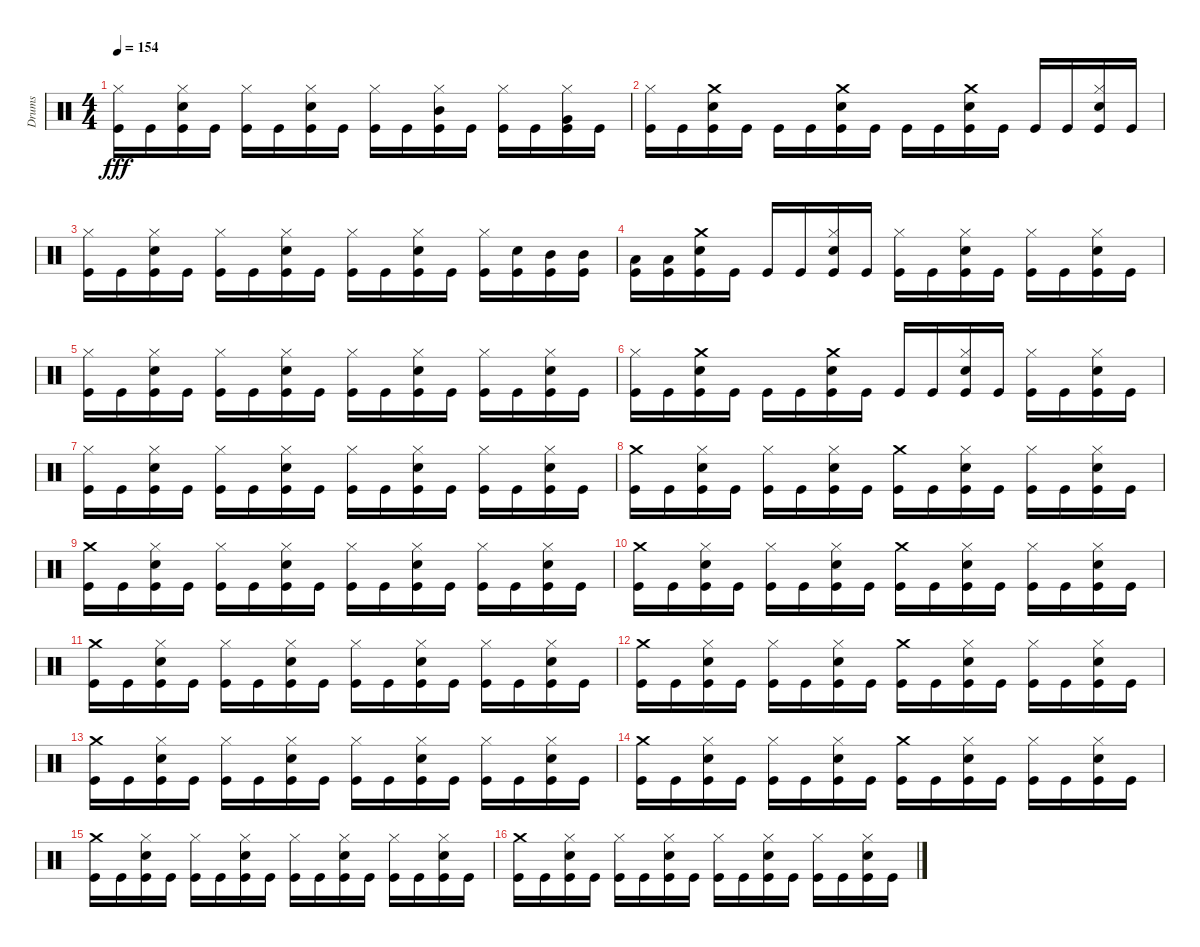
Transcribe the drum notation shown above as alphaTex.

\track ("Drums" "Drums") {instrument percussion}
\staff {score}
\articulation defaults
\ts (4 4)
\tempo 154
\clef neutral
\ks c
("Kick (hit)" "Hi-Hat (closed)").16{dy fff} "Kick (hit)".16 ("Kick (hit)" "Snare (hit) 2" "Hi-Hat (closed)").16 "Kick (hit)".16 ("Kick (hit)" "Hi-Hat (closed)").16 "Kick (hit)".16 ("Kick (hit)" "Snare (hit) 2" "Hi-Hat (closed)").16 "Kick (hit)".16 ("Kick (hit)" "Hi-Hat (closed)").16 "Kick (hit)".16 ("Mid Tom (hit)" "Kick (hit)" "Hi-Hat (closed)").16 "Kick (hit)".16 ("Kick (hit)" "Hi-Hat (closed)").16 "Kick (hit)".16 ("Very Low Tom (hit)" "Kick (hit)" "Hi-Hat (closed)").16 "Kick (hit)".16 |
("Kick (hit)" "Hi-Hat (closed)").16 "Kick (hit)".16 ("Crash medium (hit)" "Kick (hit)" "Snare (hit) 2").16 "Kick (hit)".16 "Kick (hit)".16 "Kick (hit)".16 ("Crash medium (hit)" "Kick (hit)" "Snare (hit) 2").16 "Kick (hit)".16 "Kick (hit)".16 "Kick (hit)".16 ("Crash medium (hit)" "Kick (hit)" "Snare (hit) 2").16 "Kick (hit)".16 "Kick (hit)".16 "Kick (hit)".16 ("Kick (hit)" "Snare (hit) 2" "Hi-Hat (closed)").16 "Kick (hit)".16 |
("Kick (hit)" "Hi-Hat (closed)").16 "Kick (hit)".16 ("Kick (hit)" "Snare (hit) 2" "Hi-Hat (closed)").16 "Kick (hit)".16 ("Kick (hit)" "Hi-Hat (closed)").16 "Kick (hit)".16 ("Kick (hit)" "Snare (hit) 2" "Hi-Hat (closed)").16 "Kick (hit)".16 ("Kick (hit)" "Hi-Hat (closed)").16 "Kick (hit)".16 ("Kick (hit)" "Snare (hit) 2" "Hi-Hat (closed)").16 "Kick (hit)".16 ("Hi-Hat (closed)" "Kick (hit)").16 ("Snare (hit) 2" "Kick (hit)").16 ("Mid Tom (hit)" "Kick (hit)").16 ("Mid Tom (hit)" "Kick (hit)").16 |
("Low Tom (hit)" "Kick (hit)").16 ("Low Tom (hit)" "Kick (hit)").16 ("Crash medium (hit)" "Kick (hit)" "Snare (hit) 2").16 "Kick (hit)".16 "Kick (hit)".16 "Kick (hit)".16 ("Kick (hit)" "Snare (hit) 2" "Hi-Hat (closed)").16 "Kick (hit)".16 ("Kick (hit)" "Hi-Hat (closed)").16 "Kick (hit)".16 ("Kick (hit)" "Snare (hit) 2" "Hi-Hat (closed)").16 "Kick (hit)".16 ("Kick (hit)" "Hi-Hat (closed)").16 "Kick (hit)".16 ("Kick (hit)" "Snare (hit) 2" "Hi-Hat (closed)").16 "Kick (hit)".16 |
("Kick (hit)" "Hi-Hat (closed)").16 "Kick (hit)".16 ("Kick (hit)" "Snare (hit) 2" "Hi-Hat (closed)").16 "Kick (hit)".16 ("Kick (hit)" "Hi-Hat (closed)").16 "Kick (hit)".16 ("Kick (hit)" "Snare (hit) 2" "Hi-Hat (closed)").16 "Kick (hit)".16 ("Kick (hit)" "Hi-Hat (closed)").16 "Kick (hit)".16 ("Kick (hit)" "Snare (hit) 2" "Hi-Hat (closed)").16 "Kick (hit)".16 ("Kick (hit)" "Hi-Hat (closed)").16 "Kick (hit)".16 ("Kick (hit)" "Snare (hit) 2" "Hi-Hat (closed)").16 "Kick (hit)".16 |
("Kick (hit)" "Hi-Hat (closed)").16 "Kick (hit)".16 ("Crash medium (hit)" "Kick (hit)" "Snare (hit) 2").16 "Kick (hit)".16 "Kick (hit)".16 "Kick (hit)".16 ("Crash medium (hit)" "Kick (hit)" "Snare (hit) 2").16 "Kick (hit)".16 "Kick (hit)".16 "Kick (hit)".16 ("Kick (hit)" "Snare (hit) 2" "Hi-Hat (closed)").16 "Kick (hit)".16 ("Kick (hit)" "Hi-Hat (closed)").16 "Kick (hit)".16 ("Kick (hit)" "Snare (hit) 2" "Hi-Hat (closed)").16 "Kick (hit)".16 |
("Kick (hit)" "Hi-Hat (closed)").16 "Kick (hit)".16 ("Kick (hit)" "Snare (hit) 2" "Hi-Hat (closed)").16 "Kick (hit)".16 ("Kick (hit)" "Hi-Hat (closed)").16 "Kick (hit)".16 ("Kick (hit)" "Snare (hit) 2" "Hi-Hat (closed)").16 "Kick (hit)".16 ("Kick (hit)" "Hi-Hat (closed)").16 "Kick (hit)".16 ("Kick (hit)" "Snare (hit) 2" "Hi-Hat (closed)").16 "Kick (hit)".16 ("Kick (hit)" "Hi-Hat (closed)").16 "Kick (hit)".16 ("Kick (hit)" "Snare (hit) 2" "Hi-Hat (closed)").16 "Kick (hit)".16 |
("Crash medium (hit)" "Kick (hit)").16 "Kick (hit)".16 ("Kick (hit)" "Snare (hit) 2" "Hi-Hat (closed)").16 "Kick (hit)".16 ("Kick (hit)" "Hi-Hat (closed)").16 "Kick (hit)".16 ("Kick (hit)" "Snare (hit) 2" "Hi-Hat (closed)").16 "Kick (hit)".16 ("Crash medium (hit)" "Kick (hit)").16 "Kick (hit)".16 ("Kick (hit)" "Snare (hit) 2" "Hi-Hat (closed)").16 "Kick (hit)".16 ("Kick (hit)" "Hi-Hat (closed)").16 "Kick (hit)".16 ("Kick (hit)" "Snare (hit) 2" "Hi-Hat (closed)").16 "Kick (hit)".16 |
("Crash medium (hit)" "Kick (hit)").16 "Kick (hit)".16 ("Kick (hit)" "Snare (hit) 2" "Hi-Hat (closed)").16 "Kick (hit)".16 ("Kick (hit)" "Hi-Hat (closed)").16 "Kick (hit)".16 ("Kick (hit)" "Snare (hit) 2" "Hi-Hat (closed)").16 "Kick (hit)".16 ("Kick (hit)" "Hi-Hat (closed)").16 "Kick (hit)".16 ("Kick (hit)" "Snare (hit) 2" "Hi-Hat (closed)").16 "Kick (hit)".16 ("Kick (hit)" "Hi-Hat (closed)").16 "Kick (hit)".16 ("Kick (hit)" "Snare (hit) 2" "Hi-Hat (closed)").16 "Kick (hit)".16 |
("Crash medium (hit)" "Kick (hit)").16 "Kick (hit)".16 ("Kick (hit)" "Snare (hit) 2" "Hi-Hat (closed)").16 "Kick (hit)".16 ("Kick (hit)" "Hi-Hat (closed)").16 "Kick (hit)".16 ("Kick (hit)" "Snare (hit) 2" "Hi-Hat (closed)").16 "Kick (hit)".16 ("Crash medium (hit)" "Kick (hit)").16 "Kick (hit)".16 ("Kick (hit)" "Snare (hit) 2" "Hi-Hat (closed)").16 "Kick (hit)".16 ("Kick (hit)" "Hi-Hat (closed)").16 "Kick (hit)".16 ("Kick (hit)" "Snare (hit) 2" "Hi-Hat (closed)").16 "Kick (hit)".16 |
("Crash medium (hit)" "Kick (hit)").16 "Kick (hit)".16 ("Kick (hit)" "Snare (hit) 2" "Hi-Hat (closed)").16 "Kick (hit)".16 ("Kick (hit)" "Hi-Hat (closed)").16 "Kick (hit)".16 ("Kick (hit)" "Snare (hit) 2" "Hi-Hat (closed)").16 "Kick (hit)".16 ("Kick (hit)" "Hi-Hat (closed)").16 "Kick (hit)".16 ("Kick (hit)" "Snare (hit) 2" "Hi-Hat (closed)").16 "Kick (hit)".16 ("Kick (hit)" "Hi-Hat (closed)").16 "Kick (hit)".16 ("Kick (hit)" "Snare (hit) 2" "Hi-Hat (closed)").16 "Kick (hit)".16 |
("Crash medium (hit)" "Kick (hit)").16 "Kick (hit)".16 ("Kick (hit)" "Snare (hit) 2" "Hi-Hat (closed)").16 "Kick (hit)".16 ("Kick (hit)" "Hi-Hat (closed)").16 "Kick (hit)".16 ("Kick (hit)" "Snare (hit) 2" "Hi-Hat (closed)").16 "Kick (hit)".16 ("Crash medium (hit)" "Kick (hit)").16 "Kick (hit)".16 ("Kick (hit)" "Snare (hit) 2" "Hi-Hat (closed)").16 "Kick (hit)".16 ("Kick (hit)" "Hi-Hat (closed)").16 "Kick (hit)".16 ("Kick (hit)" "Snare (hit) 2" "Hi-Hat (closed)").16 "Kick (hit)".16 |
("Crash medium (hit)" "Kick (hit)").16 "Kick (hit)".16 ("Kick (hit)" "Snare (hit) 2" "Hi-Hat (closed)").16 "Kick (hit)".16 ("Kick (hit)" "Hi-Hat (closed)").16 "Kick (hit)".16 ("Kick (hit)" "Snare (hit) 2" "Hi-Hat (closed)").16 "Kick (hit)".16 ("Kick (hit)" "Hi-Hat (closed)").16 "Kick (hit)".16 ("Kick (hit)" "Snare (hit) 2" "Hi-Hat (closed)").16 "Kick (hit)".16 ("Kick (hit)" "Hi-Hat (closed)").16 "Kick (hit)".16 ("Kick (hit)" "Snare (hit) 2" "Hi-Hat (closed)").16 "Kick (hit)".16 |
("Crash medium (hit)" "Kick (hit)").16 "Kick (hit)".16 ("Kick (hit)" "Snare (hit) 2" "Hi-Hat (closed)").16 "Kick (hit)".16 ("Kick (hit)" "Hi-Hat (closed)").16 "Kick (hit)".16 ("Kick (hit)" "Snare (hit) 2" "Hi-Hat (closed)").16 "Kick (hit)".16 ("Crash medium (hit)" "Kick (hit)").16 "Kick (hit)".16 ("Kick (hit)" "Snare (hit) 2" "Hi-Hat (closed)").16 "Kick (hit)".16 ("Kick (hit)" "Hi-Hat (closed)").16 "Kick (hit)".16 ("Kick (hit)" "Snare (hit) 2" "Hi-Hat (closed)").16 "Kick (hit)".16 |
("Crash medium (hit)" "Kick (hit)").16 "Kick (hit)".16 ("Kick (hit)" "Snare (hit) 2" "Hi-Hat (closed)").16 "Kick (hit)".16 ("Kick (hit)" "Hi-Hat (closed)").16 "Kick (hit)".16 ("Kick (hit)" "Snare (hit) 2" "Hi-Hat (closed)").16 "Kick (hit)".16 ("Kick (hit)" "Hi-Hat (closed)").16 "Kick (hit)".16 ("Kick (hit)" "Snare (hit) 2" "Hi-Hat (closed)").16 "Kick (hit)".16 ("Kick (hit)" "Hi-Hat (closed)").16 "Kick (hit)".16 ("Kick (hit)" "Snare (hit) 2" "Hi-Hat (closed)").16 "Kick (hit)".16 |
("Crash medium (hit)" "Kick (hit)").16 "Kick (hit)".16 ("Kick (hit)" "Snare (hit) 2" "Hi-Hat (closed)").16 "Kick (hit)".16 ("Kick (hit)" "Hi-Hat (closed)").16 "Kick (hit)".16 ("Kick (hit)" "Snare (hit) 2" "Hi-Hat (closed)").16 "Kick (hit)".16 ("Kick (hit)" "Hi-Hat (closed)").16 "Kick (hit)".16 ("Kick (hit)" "Snare (hit) 2" "Hi-Hat (closed)").16 "Kick (hit)".16 ("Kick (hit)" "Hi-Hat (closed)").16 "Kick (hit)".16 ("Kick (hit)" "Snare (hit) 2" "Hi-Hat (closed)").16 "Kick (hit)".16
